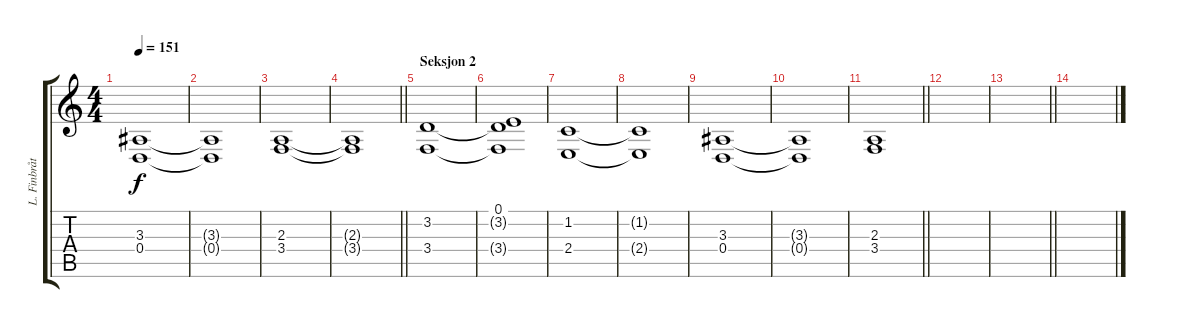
\track ("L. Finbråten" "L. Finbråt") {instrument choiraahs}
\staff {score tabs}
\tuning (E4 B3 G3 D3 A2 E2) {hide}
\ts (4 4)
\tempo 151
\clef g2
\ks c
(3.3 0.4).1{dy f} |
(3.3{t} 0.4{t}).1 |
(2.3 3.4).1 |
\barLineRight lightlight
(2.3{t} 3.4{t}).1 |
\section ("" "Seksjon 2")
(3.2 3.4).1{volume 4 instrument choiraahs} |
(0.1 3.2{t} 3.4{t}).1 |
(1.2 2.4).1 |
(1.2{t} 2.4{t}).1 |
(3.3 0.4).1 |
(3.3{t} 0.4{t}).1 |
\barLineRight lightlight
(2.3 3.4).1 |
\section ("" " ")
|
\barLineRight lightlight
|
\section ("" " ")
